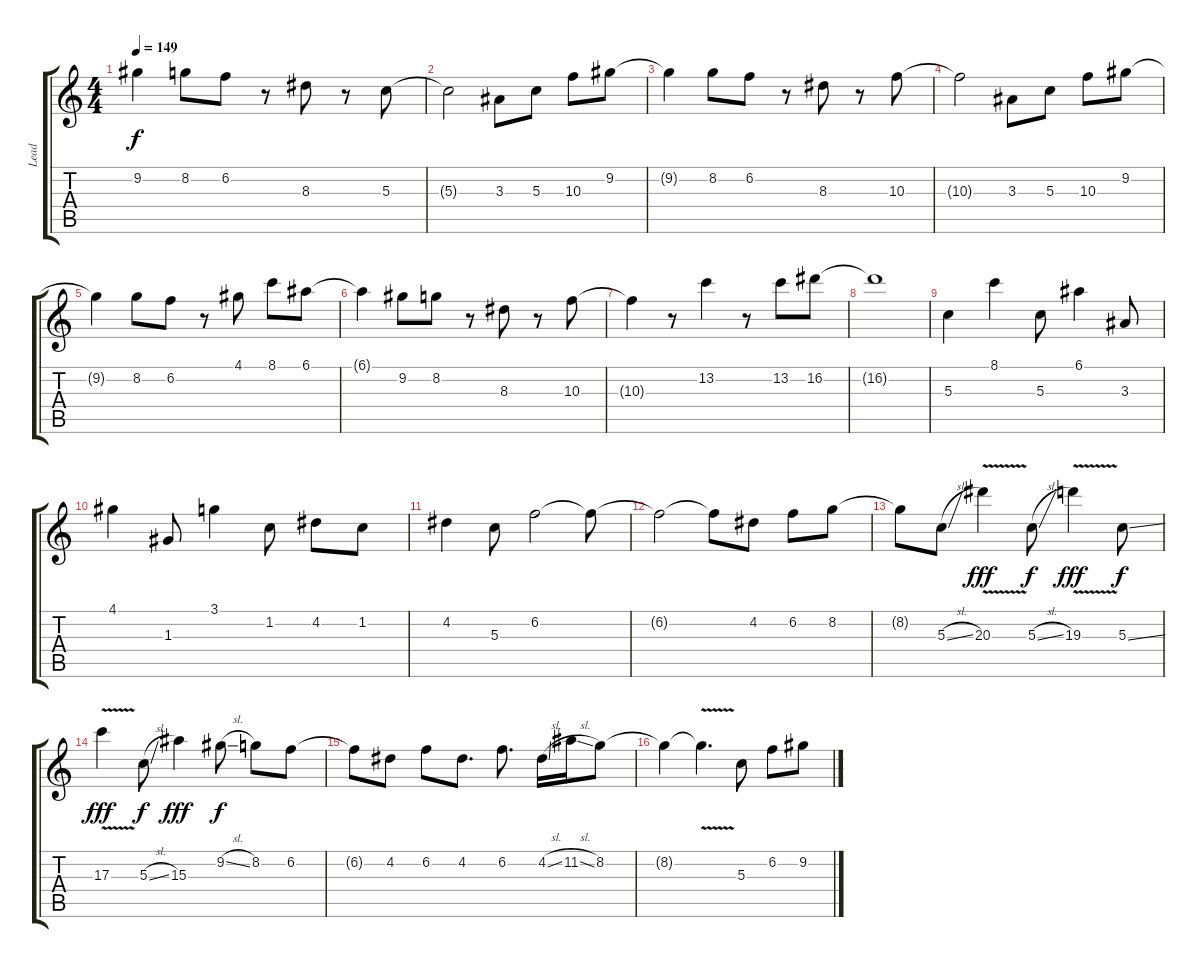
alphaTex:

\track ("Lead" "Lead") {instrument lead2sawtooth}
\staff {score tabs}
\tuning (E5 B4 G4 D4 A3 E3) {hide}
\ts (4 4)
\tempo 149
\clef g2
\ks c
9.2{t}.4{dy f} 8.2.8 6.2.8 r.8 8.3.8 r.8 5.3.8 |
5.3{t}.2 3.3.8 5.3.8 10.3.8 9.2.8 |
9.2{t}.4 8.2.8 6.2.8 r.8 8.3.8 r.8 10.3.8 |
10.3{t}.2 3.3.8 5.3.8 10.3.8 9.2.8 |
9.2{t}.4 8.2.8 6.2.8 r.8 4.1.8 8.1.8 6.1.8 |
6.1{t}.4 9.2.8 8.2.8 r.8 8.3.8 r.8 10.3.8 |
10.3{t}.4 r.8 13.2.4 r.8 13.2.8 16.2.8 |
16.2{t}.1 |
5.3.4 8.1.4 5.3.8 6.1.4 3.3.8 |
4.1.4 1.3.8 3.1.4 1.2.8 4.2.8 1.2.8 |
4.2.4 5.3.8 6.2.2 6.2{t}.8 |
6.2{t}.2 6.2{t}.8 4.2.8 6.2.8 8.2.8 |
8.2{t}.8 5.3{sl}.8 20.3{v}.4{dy fff} 5.3{sl}.8{dy f} 19.3{v}.4{dy fff} 5.3{ss}.8{dy f} |
17.3{v}.4{dy fff} 5.3{sl}.8{dy f} 15.3.4{dy fff} 9.2{sl}.8{dy f} 8.2.8 6.2.8 |
6.2{t}.8 4.2.8 6.2.8 4.2.8{d} 6.2.8{d} 4.2{sl}.16 11.2{sl}.16 8.2.8 |
8.2{t}.4 8.2{v t}.4{d} 5.3.8 6.2.8 9.2.8
